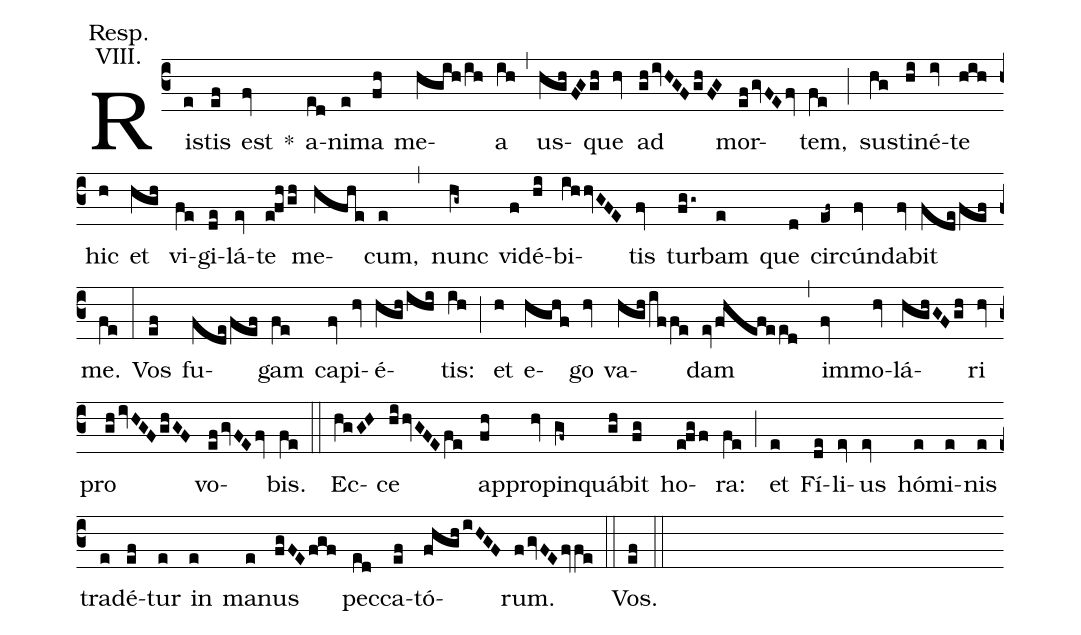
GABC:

annotation: Resp.;
annotation: VIII.;
%%
(c3)
Ris(e)tis(ef) est(fv) *() a(ed)ni(e)ma(fh) me(hgihih)a(ih) (,)
us(hghFGgh)que(hv) ad(ghivHGFghFG) mor(efgvFEfv)tem,(fe) (;)
sus(hg)ti(hi)né(iv)te(hih) hic(h) et(hgh) vi(fe)gi(de)lá(ev)te(efhgh) me(hfhe)cum,(e) (,)
nunc(hg~) vi(f)dé(hi)bi(ihhvGFE)tis(fv) tur(fgg~)bam(e) que(d) cir(ef~)cún(fv)da(fv)bit(fdefef) me.(fe) (:)
Vos(ef) fu(fdefef)gam(fe) ca(fv)pi(hv)é(hghihi)tis:(ih) (;)
et(h) e(hghf)go(hv) va(hghiffe)dam(evfhefeed) (,)
im(fv)mo(hv)lá(hghGFgh)ri(hv) pro(ghivHGFghGF) vo(efgvFEfv)bis.(fe) (::)
Ec(hgGH)ce(hihvGFEfe) ap(fh)pro(hv)pin(gf~)quá(gh)bit(fg) ho(efgf)ra:(fe) (;)
et(e) Fí(de)li(ev)us(ev) hó(e)mi(e)nis(e) tra(e)dé(ef)tur(e) in(e) ma(e)nus(fgFEfgf) pec(ed)ca(ef)tó(fhghiHGF)rum.(fgvFEfvfe) (::)
Vos.(ef) (::)
